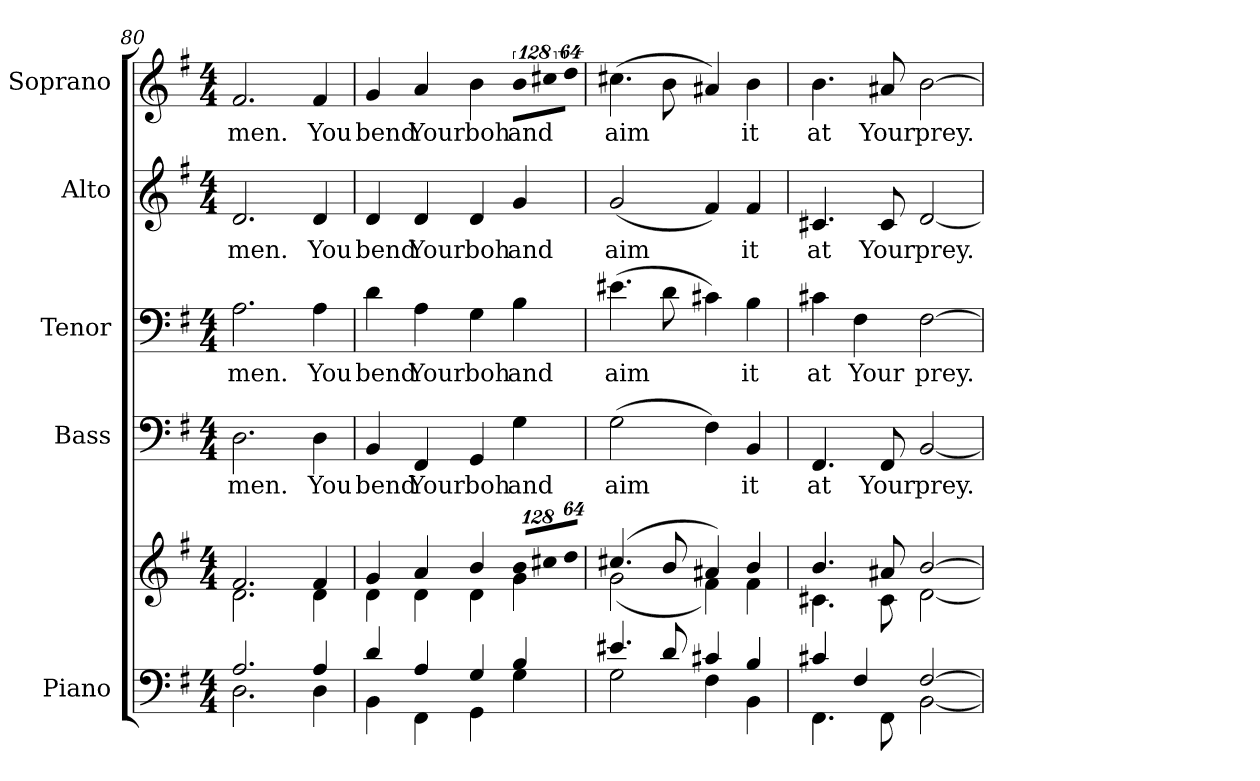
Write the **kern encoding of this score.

**kern	**kern	**kern	**text	**kern	**text	**kern	**text	**kern	**text
*part5	*part5	*part4	*part4	*part3	*part3	*part2	*part2	*part1	*part1
*staff6	*staff5	*staff4	*staff4	*staff3	*staff3	*staff2	*staff2	*staff1	*staff1
*I"Piano	*	*I"Bass	*	*I"Tenor	*	*I"Alto	*	*I"Soprano	*
*I'Pno.	*	*I'B.	*	*I'T.	*	*I'A.	*	*I'S.	*
!!LO:PB:g=z
*clefF4	*clefG2	*clefF4	*	*clefF4	*	*clefG2	*	*clefG2	*
*k[f#]	*k[f#]	*k[f#]	*	*k[f#]	*	*k[f#]	*	*k[f#]	*
*G:	*G:	*G:	*	*G:	*	*G:	*	*G:	*
*M4/4	*M4/4	*M4/4	*	*M4/4	*	*M4/4	*	*M4/4	*
=80	=80	=80	=80	=80	=80	=80	=80	=80	=80
*^	*^	*	*	*	*	*	*	*	*
!	!	!	!	!	!LO:LY:b:color=#000000	!	!	!	!	!	!
!	!	!	!	!	!	!	!LO:LY:b:color=#000000	!	!	!	!
!	!	!	!	!	!	!	!	!	!LO:LY:b:color=#000000	!	!
!	!	!	!	!	!	!	!	!	!	!	!LO:LY:b:color=#000000
2.Ai/	2.Di\	2.f#i/	2.di\	2.Di\	men.	2.Ai\	men.	2.di/	men.	2.f#i/	men.
!	!	!	!	!	!LO:LY:b:color=#000000	!	!	!	!	!	!
!	!	!	!	!	!	!	!LO:LY:b:color=#000000	!	!	!	!
!	!	!	!	!	!	!	!	!	!LO:LY:b:color=#000000	!	!
!	!	!	!	!	!	!	!	!	!	!	!LO:LY:b:color=#000000
4Ai/	4Di\	4f#i/	4di\	4Di\	You	4Ai\	You	4di/	You	4f#i/	You
=81	=81	=81	=81	=81	=81	=81	=81	=81	=81	=81	=81
!	!	!	!	!	!LO:LY:b:color=#000000	!	!	!	!	!	!
!	!	!	!	!	!	!	!LO:LY:b:color=#000000	!	!	!	!
!	!	!	!	!	!	!	!	!	!LO:LY:b:color=#000000	!	!
!	!	!	!	!	!	!	!	!	!	!	!LO:LY:b:color=#000000
4di/	4BBi\	4gi/	4di\	4BBi/	bend	4di\	bend	4di/	bend	4gi/	bend
!	!	!	!	!	!LO:LY:b:color=#000000	!	!	!	!	!	!
!	!	!	!	!	!	!	!LO:LY:b:color=#000000	!	!	!	!
!	!	!	!	!	!	!	!	!	!LO:LY:b:color=#000000	!	!
!	!	!	!	!	!	!	!	!	!	!	!LO:LY:b:color=#000000
4Ai/	4FF#i\	4ai/	4di\	4FF#i/	Your	4Ai\	Your	4di/	Your	4ai/	Your
!	!	!	!	!	!LO:LY:b:color=#000000	!	!	!	!	!	!
!	!	!	!	!	!	!	!LO:LY:b:color=#000000	!	!	!	!
!	!	!	!	!	!	!	!	!	!LO:LY:b:color=#000000	!	!
!	!	!	!	!	!	!	!	!	!	!	!LO:LY:b:color=#000000
4Gi/	4GGi\	4bi/	4di\	4GGi/	boh	4Gi\	boh	4di/	boh	4bi\	boh
*	*	*Xbrackettup	*	*	*	*	*	*	*	*	*
!	!	!LO:N:vis=8	!	!	!	!	!	!	!	!	!
!	!	!	!	!	!LO:LY:b:color=#000000	!	!	!	!	!	!
!	!	!	!	!	!	!	!LO:LY:b:color=#000000	!	!	!	!
!	!	!	!	!	!	!	!	!	!LO:LY:b:color=#000000	!LO:N:vis=8	!
!	!	!	!	!	!	!	!	!	!	!	!LO:LY:b:color=#000000
4Bi/	4Gi\	1024%85bi/L	4gi\	4Gi\	and	4Bi\	and	4gi/	and	1024%85bi\L	and
!	!	!LO:N:vis=8	!	!	!	!	!	!	!	!LO:N:vis=8	!
.	.	1024%85cc#Xi/	.	.	.	.	.	.	.	1024%85cc#Xi\	.
!	!	!LO:N:vis=8	!	!	!	!	!	!	!	!LO:N:vis=8	!
.	.	512%43ddi/J	.	.	.	.	.	.	.	512%43ddi\J	.
!!LO:PB:g=z
=82	=82	=82	=82	=82	=82	=82	=82	=82	=82	=82	=82
!	!	!	!	!	!LO:LY:b:color=#000000	!	!	!	!	!	!
!	!	!	!	!	!	!	!LO:LY:b:color=#000000	!	!	!	!
!	!	!	!	!	!	!	!	!	!LO:LY:b:color=#000000	!	!
!	!	!	!	!	!	!	!	!	!	!	!LO:LY:b:color=#000000
4.e#Xi/	2Gi\	(4.cc#Xi/	(2gi\	(2Gi\	aim	(4.e#Xi\	aim	(2gi/	aim	(4.cc#Xi\	aim
8di/	.	8bi/	.	.	.	8di\	.	.	.	8bi\	.
4c#Xi/	4F#i\	4a#Xi/)	4f#i\)	4F#i\)	.	4c#Xi\)	.	4f#i/)	.	4a#Xi/)	.
!	!	!	!	!	!LO:LY:b:color=#000000	!	!	!	!	!	!
!	!	!	!	!	!	!	!LO:LY:b:color=#000000	!	!	!	!
!	!	!	!	!	!	!	!	!	!LO:LY:b:color=#000000	!	!
!	!	!	!	!	!	!	!	!	!	!	!LO:LY:b:color=#000000
4Bi/	4BBi\	4bi/	4f#i\	4BBi/	it	4Bi\	it	4f#i/	it	4bi\	it
=83	=83	=83	=83	=83	=83	=83	=83	=83	=83	=83	=83
!	!	!	!	!	!LO:LY:b:color=#000000	!	!	!	!	!	!
!	!	!	!	!	!	!	!LO:LY:b:color=#000000	!	!	!	!
!	!	!	!	!	!	!	!	!	!LO:LY:b:color=#000000	!	!
!	!	!	!	!	!	!	!	!	!	!	!LO:LY:b:color=#000000
4c#Xi/	4.FF#i\	4.bi/	4.c#Xi\	4.FF#i/	at	4c#Xi\	at	4.c#Xi/	at	4.bi\	at
!	!	!	!	!	!	!	!LO:LY:b:color=#000000	!	!	!	!
4F#i/	.	.	.	.	.	4F#i\	Your	.	.	.	.
!	!	!	!	!	!LO:LY:b:color=#000000	!	!	!	!	!	!
!	!	!	!	!	!	!	!	!	!LO:LY:b:color=#000000	!	!
!	!	!	!	!	!	!	!	!	!	!	!LO:LY:b:color=#000000
.	8FF#i\	8a#Xi/	8c#i\	8FF#i/	Your	.	.	8c#i/	Your	8a#Xi/	Your
!	!	!	!	!	!LO:LY:b:color=#000000	!	!	!	!	!	!
!	!	!	!	!	!	!	!LO:LY:b:color=#000000	!	!	!	!
!	!	!	!	!	!	!	!	!	!LO:LY:b:color=#000000	!	!
!	!	!	!	!	!	!	!	!	!	!	!LO:LY:b:color=#000000
[>2F#i/	[<2BBi\	[>2bi/	[<2di\	[<2BBi/	prey.	[>2F#i\	prey.	[<2di/	prey.	[>2bi\	prey.
*v	*v	*	*	*	*	*	*	*	*	*	*
*	*v	*v	*	*	*	*	*	*	*	*
=	=	=	=	=	=	=	=	=	=
*-	*-	*-	*-	*-	*-	*-	*-	*-	*-
